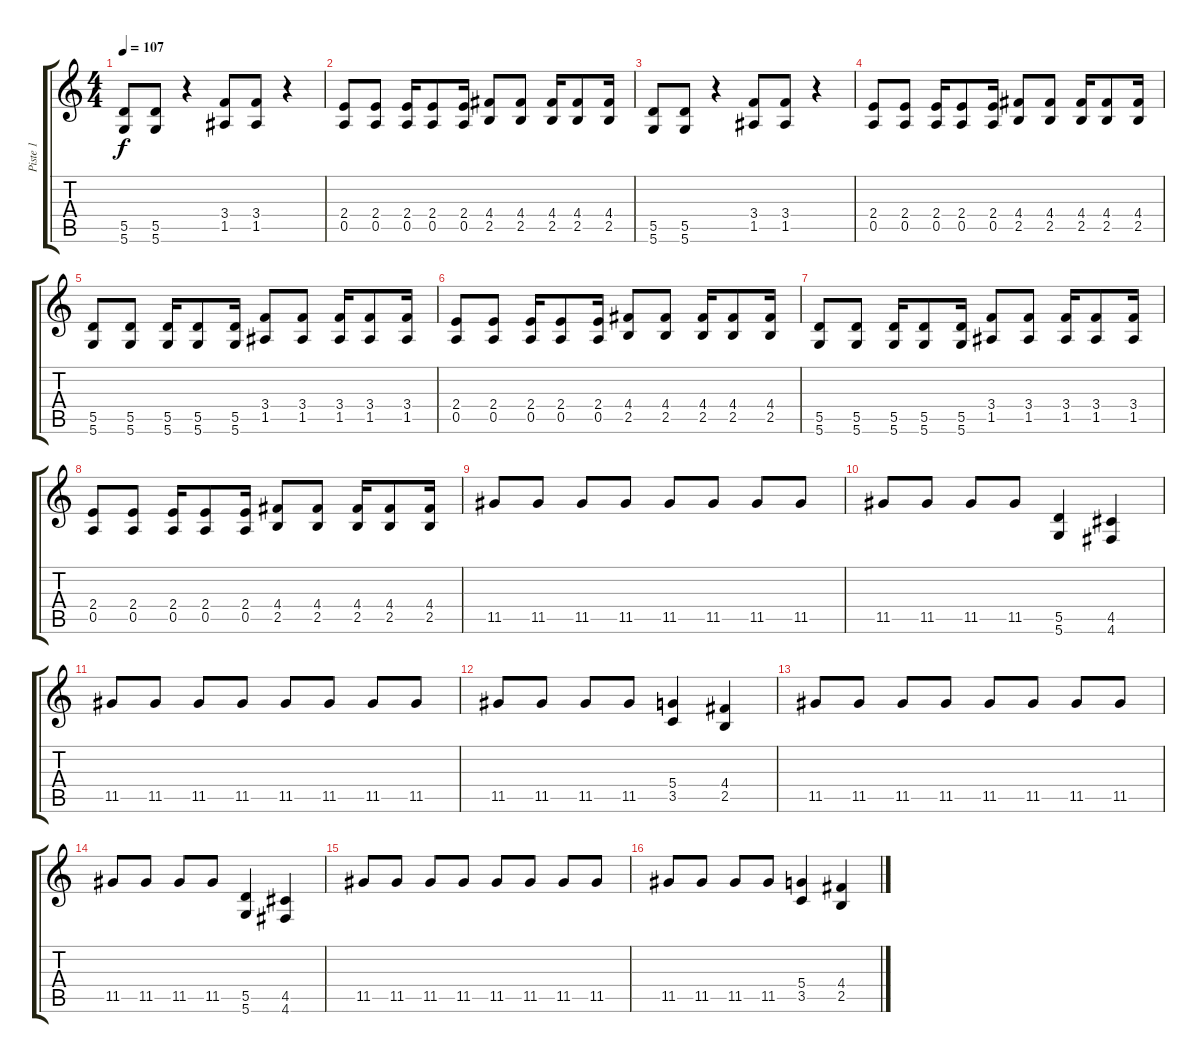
\track ("Piste 1" "Piste 1") {instrument distortionguitar}
\staff {score tabs}
\tuning (E4 B3 G3 D3 A2 D2) {hide}
\ts (4 4)
\tempo 107
\clef g2
\ks c
(5.5 5.6).8{dy f} (5.5 5.6).8 r.4 (3.4 1.5).8 (3.4 1.5).8 r.4 |
(2.4 0.5).8 (2.4 0.5).8 (2.4 0.5).16 (2.4 0.5).8 (2.4 0.5).16 (4.4 2.5).8 (4.4 2.5).8 (4.4 2.5).16 (4.4 2.5).8 (4.4 2.5).16 |
(5.5 5.6).8 (5.5 5.6).8 r.4 (3.4 1.5).8 (3.4 1.5).8 r.4 |
(2.4 0.5).8 (2.4 0.5).8 (2.4 0.5).16 (2.4 0.5).8 (2.4 0.5).16 (4.4 2.5).8 (4.4 2.5).8 (4.4 2.5).16 (4.4 2.5).8 (4.4 2.5).16 |
(5.5 5.6).8 (5.5 5.6).8 (5.5 5.6).16 (5.5 5.6).8 (5.5 5.6).16 (3.4 1.5).8 (3.4 1.5).8 (3.4 1.5).16 (3.4 1.5).8 (3.4 1.5).16 |
(2.4 0.5).8 (2.4 0.5).8 (2.4 0.5).16 (2.4 0.5).8 (2.4 0.5).16 (4.4 2.5).8 (4.4 2.5).8 (4.4 2.5).16 (4.4 2.5).8 (4.4 2.5).16 |
(5.5 5.6).8 (5.5 5.6).8 (5.5 5.6).16 (5.5 5.6).8 (5.5 5.6).16 (3.4 1.5).8 (3.4 1.5).8 (3.4 1.5).16 (3.4 1.5).8 (3.4 1.5).16 |
(2.4 0.5).8 (2.4 0.5).8 (2.4 0.5).16 (2.4 0.5).8 (2.4 0.5).16 (4.4 2.5).8 (4.4 2.5).8 (4.4 2.5).16 (4.4 2.5).8 (4.4 2.5).16 |
11.5.8 11.5.8 11.5.8 11.5.8 11.5.8 11.5.8 11.5.8 11.5.8 |
11.5.8 11.5.8 11.5.8 11.5.8 (5.5 5.6).4 (4.5 4.6).4 |
11.5.8 11.5.8 11.5.8 11.5.8 11.5.8 11.5.8 11.5.8 11.5.8 |
11.5.8 11.5.8 11.5.8 11.5.8 (5.4 3.5).4 (4.4 2.5).4 |
11.5.8 11.5.8 11.5.8 11.5.8 11.5.8 11.5.8 11.5.8 11.5.8 |
11.5.8 11.5.8 11.5.8 11.5.8 (5.5 5.6).4 (4.5 4.6).4 |
11.5.8 11.5.8 11.5.8 11.5.8 11.5.8 11.5.8 11.5.8 11.5.8 |
11.5.8 11.5.8 11.5.8 11.5.8 (5.4 3.5).4 (4.4 2.5).4
